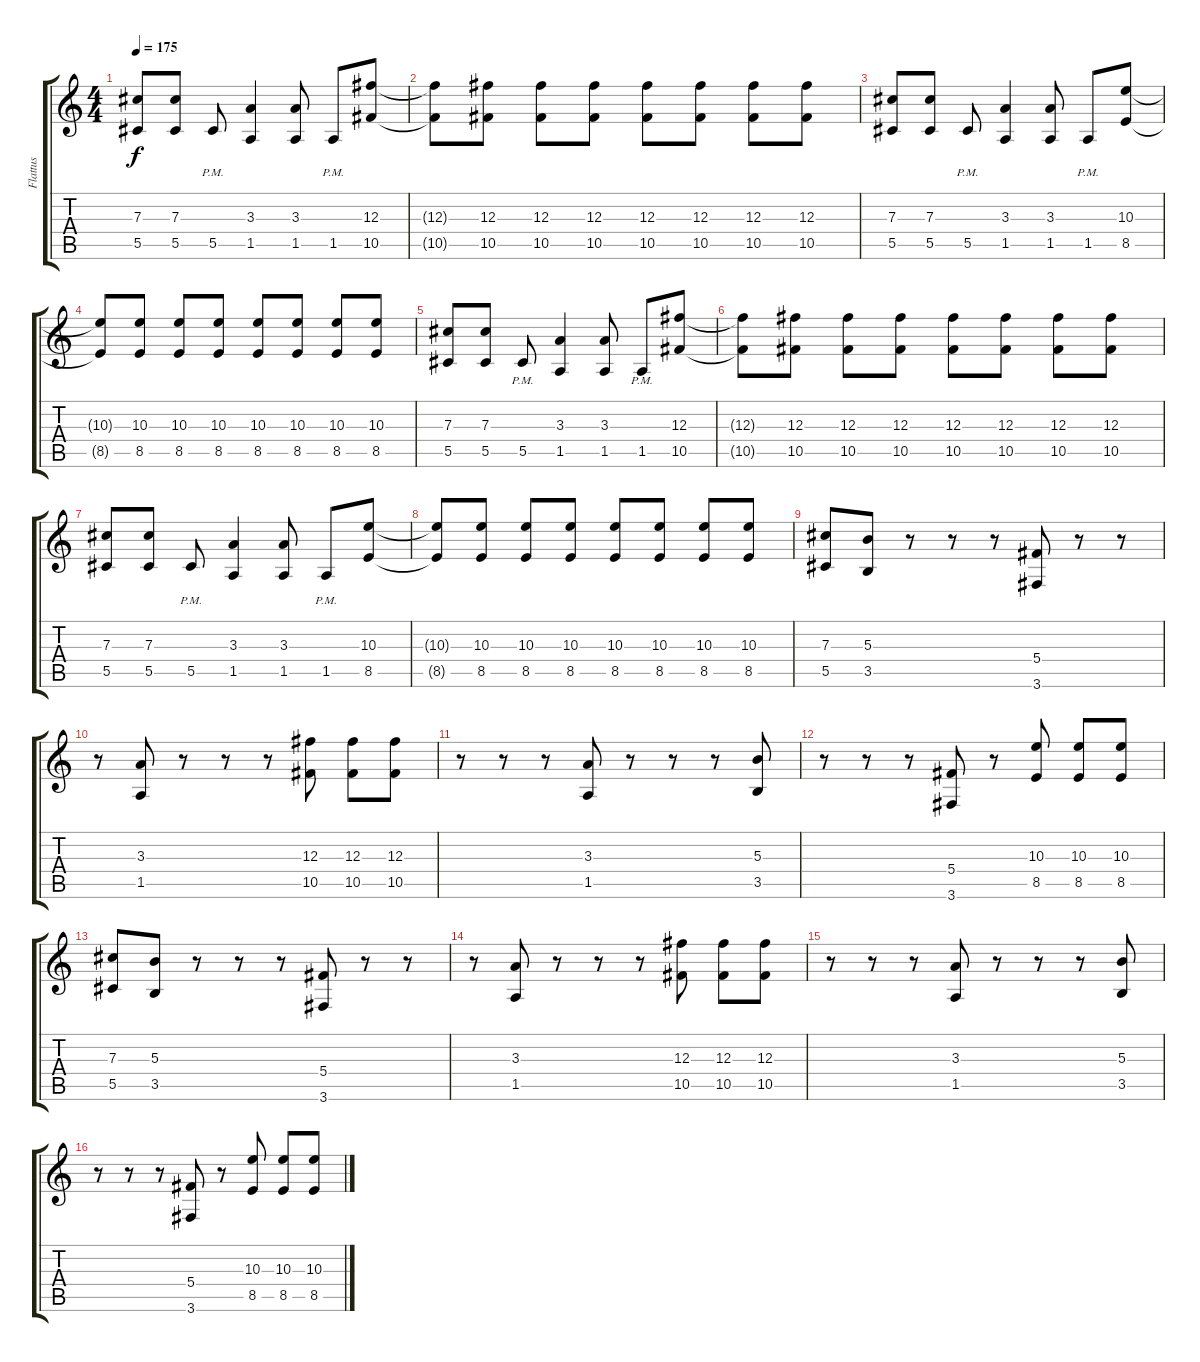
\track ("Flattus" "Flattus") {instrument distortionguitar}
\staff {score tabs}
\tuning (Eb4 Bb3 Gb3 Db3 Ab2 Eb2) {hide}
\ts (4 4)
\tempo 175
\clef g2
\ks c
(7.3 5.5).8{dy f} (7.3 5.5).8 5.5{pm}.8 (3.3 1.5).4 (3.3 1.5).8 1.5{pm}.8 (12.3 10.5).8 |
(12.3{t} 10.5{t}).8 (12.3 10.5).8 (12.3 10.5).8 (12.3 10.5).8 (12.3 10.5).8 (12.3 10.5).8 (12.3 10.5).8 (12.3 10.5).8 |
(7.3 5.5).8 (7.3 5.5).8 5.5{pm}.8 (3.3 1.5).4 (3.3 1.5).8 1.5{pm}.8 (10.3 8.5).8 |
(10.3{t} 8.5{t}).8 (10.3 8.5).8 (10.3 8.5).8 (10.3 8.5).8 (10.3 8.5).8 (10.3 8.5).8 (10.3 8.5).8 (10.3 8.5).8 |
(7.3 5.5).8 (7.3 5.5).8 5.5{pm}.8 (3.3 1.5).4 (3.3 1.5).8 1.5{pm}.8 (12.3 10.5).8 |
(12.3{t} 10.5{t}).8 (12.3 10.5).8 (12.3 10.5).8 (12.3 10.5).8 (12.3 10.5).8 (12.3 10.5).8 (12.3 10.5).8 (12.3 10.5).8 |
(7.3 5.5).8 (7.3 5.5).8 5.5{pm}.8 (3.3 1.5).4 (3.3 1.5).8 1.5{pm}.8 (10.3 8.5).8 |
(10.3{t} 8.5{t}).8 (10.3 8.5).8 (10.3 8.5).8 (10.3 8.5).8 (10.3 8.5).8 (10.3 8.5).8 (10.3 8.5).8 (10.3 8.5).8 |
(7.3 5.5).8 (5.3 3.5).8 r.8 r.8 r.8 (5.4 3.6).8 r.8 r.8 |
r.8 (3.3 1.5).8 r.8 r.8 r.8 (12.3 10.5).8 (12.3 10.5).8 (12.3 10.5).8 |
r.8 r.8 r.8 (3.3 1.5).8 r.8 r.8 r.8 (5.3 3.5).8 |
r.8 r.8 r.8 (5.4 3.6).8 r.8 (10.3 8.5).8 (10.3 8.5).8 (10.3 8.5).8 |
(7.3 5.5).8 (5.3 3.5).8 r.8 r.8 r.8 (5.4 3.6).8 r.8 r.8 |
r.8 (3.3 1.5).8 r.8 r.8 r.8 (12.3 10.5).8 (12.3 10.5).8 (12.3 10.5).8 |
r.8 r.8 r.8 (3.3 1.5).8 r.8 r.8 r.8 (5.3 3.5).8 |
r.8 r.8 r.8 (5.4 3.6).8 r.8 (10.3 8.5).8 (10.3 8.5).8 (10.3 8.5).8
